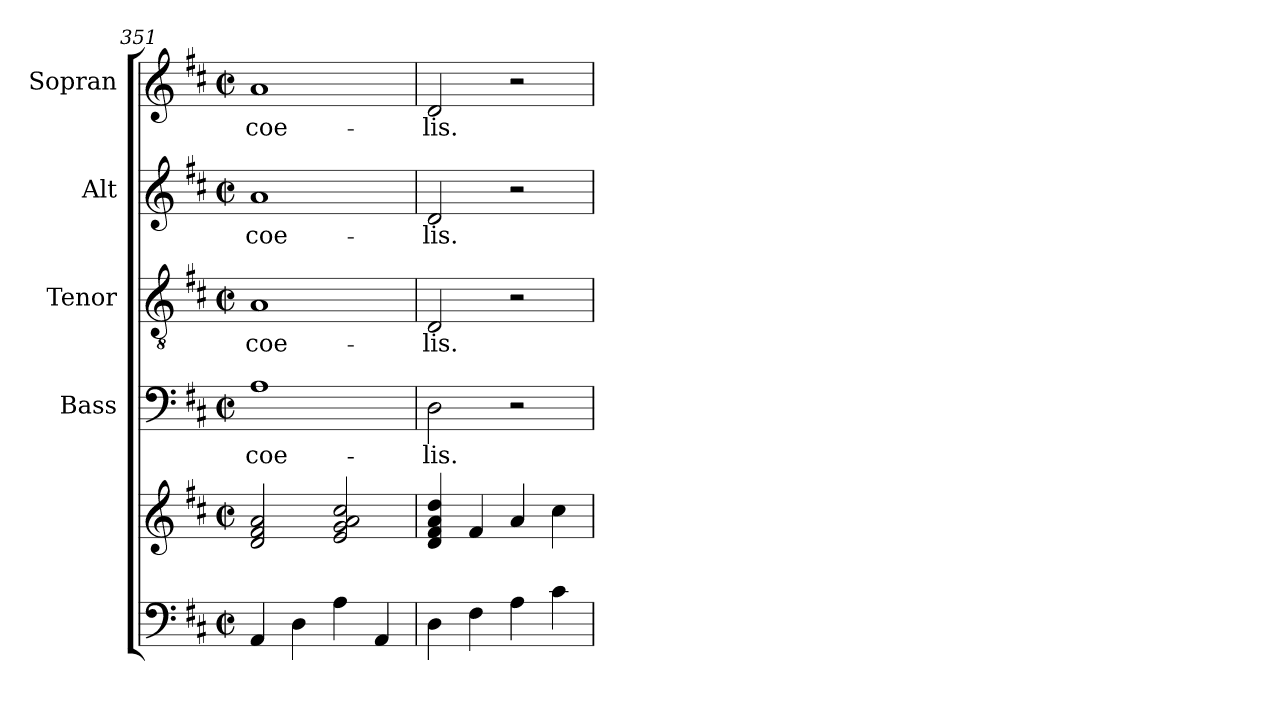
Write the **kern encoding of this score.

**kern	**kern	**kern	**text	**kern	**text	**kern	**text	**kern	**text
*part5	*part5	*part4	*part4	*part3	*part3	*part2	*part2	*part1	*part1
*staff6	*staff5	*staff4	*staff4	*staff3	*staff3	*staff2	*staff2	*staff1	*staff1
*	*	*I"Bass	*	*I"Tenor	*	*I"Alt	*	*I"Sopran	*
*	*	*I'B.	*	*I'T.	*	*I'A.	*	*I'S.	*
*clefF4	*clefG2	*clefF4	*	*clefGv2	*	*clefG2	*	*clefG2	*
*k[f#c#]	*k[f#c#]	*k[f#c#]	*	*k[f#c#]	*	*k[f#c#]	*	*k[f#c#]	*
*D:	*D:	*D:	*	*D:	*	*D:	*	*D:	*
*M2/2	*M2/2	*M2/2	*	*M2/2	*	*M2/2	*	*M2/2	*
*met(c|)	*met(c|)	*met(c|)	*	*met(c|)	*	*met(c|)	*	*met(c|)	*
=351	=351	=351	=351	=351	=351	=351	=351	=351	=351
!	!	!	!LO:LY:b	!	!LO:LY:b	!	!LO:LY:b	!	!LO:LY:b
4AA/	2d/ 2f#/ 2a/	1A	coe-	1A	coe-	1a	coe-	1a	coe-
4D\	.	.	.	.	.	.	.	.	.
4A\	2e/ 2g/ 2a/ 2cc#/	.	.	.	.	.	.	.	.
4AA/	.	.	.	.	.	.	.	.	.
=352	=352	=352	=352	=352	=352	=352	=352	=352	=352
!	!	!	!LO:LY:b	!	!LO:LY:b	!	!LO:LY:b	!	!LO:LY:b
4D\	4d/ 4f#/ 4a/ 4dd/	2D\	-lis.	2D/	-lis.	2d/	-lis.	2d/	-lis.
4F#\	4f#/	.	.	.	.	.	.	.	.
4A\	4a/	2r	.	2r	.	2r	.	2r	.
4c#\	4cc#\	.	.	.	.	.	.	.	.
=	=	=	=	=	=	=	=	=	=
*-	*-	*-	*-	*-	*-	*-	*-	*-	*-
